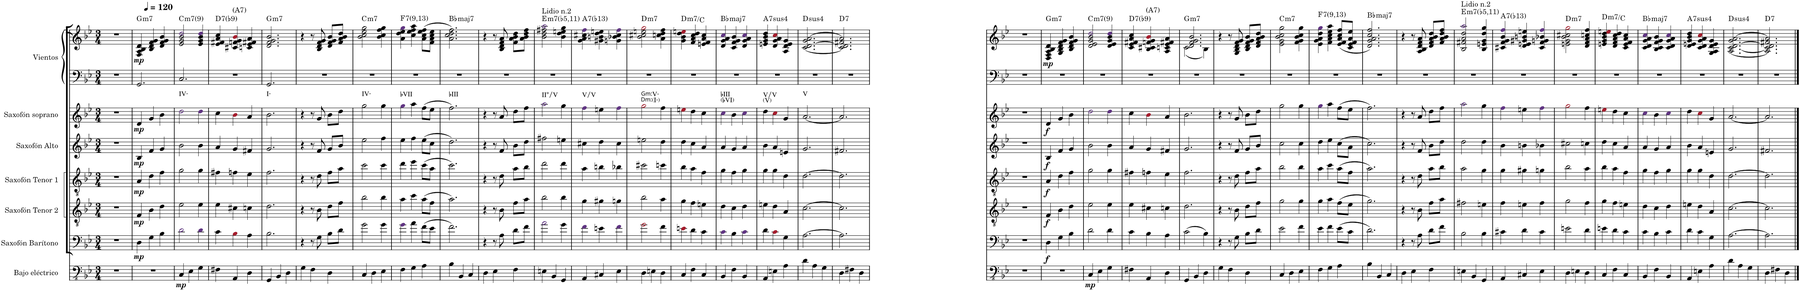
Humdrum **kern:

**kern	**dynam	**kern	**dynam	**kern	**dynam	**kern	**dynam	**kern	**dynam	**kern	**dynam	**kern	**kern	**dynam	**harte
*part7	*part7	*part6	*part6	*part5	*part5	*part4	*part4	*part3	*part3	*part2	*part2	*part1	*part1	*part1	*part1
*staff8	*staff8	*staff7	*staff7	*staff6	*staff6	*staff5	*staff5	*staff4	*staff4	*staff3	*staff3	*staff2	*staff1	*staff1/2	*
*I"Bajo eléctrico	*	*I"Saxofón Barítono	*	*I"Saxofón Tenor 2	*	*I"Saxofón Tenor 1	*	*I"Saxofón Alto	*	*I"Saxofón soprano	*	*I"Vientos	*	*	*
*	*	*I'Sax. Bar.	*	*I'Sax. T. 2	*	*I'Sax. T. 1	*	*I'Sax. A.	*	*I'Sax. Spr.	*	*I'Vi.	*	*	*
*clefFv4	*	*clefF4	*	*clefGv2	*	*clefGv2	*	*clefG2	*	*clefG2	*	*clefF4	*clefG2	*	*
*	*	*Trd12c21	*	*Trd8c14	*	*Trd8c14	*	*Trd5c9	*	*Trd1c2	*	*	*	*	*
*k[b-e-]	*	*k[b-e-]	*	*k[b-e-]	*	*k[b-e-]	*	*k[b-e-]	*	*k[b-e-]	*	*k[b-e-]	*k[b-e-]	*	*
*M3/4	*	*M3/4	*	*M3/4	*	*M3/4	*	*M3/4	*	*M3/4	*	*M3/4	*M3/4	*	*
=1	=1	=1	=1	=1	=1	=1	=1	=1	=1	=1	=1	=1	=1	=1	=1
2.r	.	2.r	.	2.r	.	2.r	.	2.r	.	2.r	.	2.r	2.r	.	.
=2	=2	=2	=2	=2	=2	=2	=2	=2	=2	=2	=2	=2	=2	=2	=2
*	*	*	*	*	*	*	*	*	*	*	*	*	*MM120	*	*
!	!	!	!LO:DY:b	!	!LO:DY:b	!	!LO:DY:b	!	!LO:DY:b	!	!LO:DY:b	!	!	!LO:DY:b	!LO:H:kt=m7
2.r	.	4D\	mp	4F/	mp	4A/	mp	4B-/	mp	4d/	mp	2.GG/	4F/ 4A/ 4B-/ 4d/	mp	G:min7
.	.	4G\	.	4B-\	.	4d\	.	4f/	.	4g/	.	.	4B-/ 4d/ 4f/ 4g/	.	.
.	.	4B-\	.	4d\	.	4f\	.	4g/	.	4b-\	.	.	4d/ 4f/ 4g/ 4b-/	.	.
=3	=3	=3	=3	=3	=3	=3	=3	=3	=3	=3	=3	=3	=3	=3	=3
!	!LO:DY:b	!	!	!	!	!	!	!	!	!	!	!	!	!	!LO:H:kt=m7
4CC/	mp	2di\	.	2e-\	.	2g\	.	2b-\	.	2ddi\	.	2.C/	2e-/ 2g/ 2b-/ 2ddi/	.	C:min7(9)
4EE-\	.	.	.	.	.	.	.	.	.	.	.	.	.	.	.
4GG\	.	4di\	.	4e-\	.	4g\	.	4b-\	.	4ddi\	.	.	4e-/ 4g/ 4b-/ 4ddi/	.	.
=4	=4	=4	=4	=4	=4	=4	=4	=4	=4	=4	=4	=4	=4	=4	=4
!	!	!	!	!	!	!	!	!	!	!	!	!	!	!	!LO:H:kt=7
4FF#X\	.	4c\	.	4e-\	.	4f#X\	.	4a/	.	4cc\	.	2.r	4e-/ 4f#X/ 4a/ 4cc/	.	D:7(b9)
!	!	!	!	!	!	!	!	!	!	!	!	!	!LO:TX:a:t=(A7)	!	!
4AAA/	.	4B-j\	.	4c#X\	.	4fn\	.	4g/	.	4b-j\	.	.	4c#X/ 4fn/ 4g/ 4b-j/	.	.
4DD\	.	4A\	.	4cn\	.	4e-\	.	4f#X/	.	4a/	.	.	4cn/ 4e-/ 4f#X/ 4a/	.	.
=5	=5	=5	=5	=5	=5	=5	=5	=5	=5	=5	=5	=5	=5	=5	=5
!	!	!	!	!	!	!	!	!	!	!	!	!	!	!	!LO:H:kt=m7
4GGG/	.	2.B-\	.	2.d\	.	2.f\	.	2.g/	.	2.b-\	.	2.GG/	2.d/ 2.f/ 2.g/ 2.b-/	.	G:min7
4BBB-/	.	.	.	.	.	.	.	.	.	.	.	.	.	.	.
4DD\	.	.	.	.	.	.	.	.	.	.	.	.	.	.	.
=6	=6	=6	=6	=6	=6	=6	=6	=6	=6	=6	=6	=6	=6	=6	=6
4GG\	.	4r	.	4r	.	4r	.	4r	.	4r	.	2.r	4r	.	.
4FF\	.	8r	.	8r	.	8r	.	8r	.	8r	.	.	8r	.	.
.	.	8G\	.	8B-\	.	8d\	.	8f/	.	8g/	.	.	8B-/ 8d/ 8f/ 8g/	.	.
4DD\	.	8B-\L	.	8d\L	.	8f\L	.	8g/L	.	8b-\L	.	.	8d/ 8f/ 8g/ 8b-/L	.	.
.	.	8d\J	.	8f\J	.	8a\J	.	8b-/J	.	8dd\J	.	.	8f/ 8a/ 8b-/ 8dd/J	.	.
=7	=7	=7	=7	=7	=7	=7	=7	=7	=7	=7	=7	=7	=7	=7	=7
!	!	!	!	!	!	!	!	!	!	!	!	!	!	!	!LO:H:kt=m7
4CC/	.	2g\	.	2b-\	.	2cc\	.	2ee-\	.	2gg\	.	2.r	2b-\ 2cc\ 2ee-\ 2gg\	.	C:min7
4DD\	.	.	.	.	.	.	.	.	.	.	.	.	.	.	.
4EE-\	.	4g\	.	4b-\	.	4cc\	.	4ff\	.	4gg\	.	.	4b-\ 4cc\ 4ff\ 4gg\	.	.
=8	=8	=8	=8	=8	=8	=8	=8	=8	=8	=8	=8	=8	=8	=8	=8
!	!	!	!	!	!	!	!	!	!	!	!	!	!	!	!LO:H:kt=7
4FF\	.	4gi\	.	4a\	.	4dd\	.	4ee-\	.	4ggi\	.	2.r	4a\ 4dd\ 4ee-\ 4ggi\	.	F:7(9,13)
4GG\	.	4a\	.	4cc\	.	4ee-\	.	4ff\	.	4aa\	.	.	4cc\ 4ee-\ 4ff\ 4aa\	.	.
4AA\	.	(8f\L	.	(8a\L	.	(8cc\L	.	(8ee-\L	.	(8ff\L	.	.	(8a\ 8cc\ 8ee-\ 8ff\L	.	.
.	.	8e-\J	.	8f\J	.	8a\J	.	8cc\J	.	8ee-\J	.	.	8f\ 8a\ 8cc\ 8ee-\J	.	.
=9	=9	=9	=9	=9	=9	=9	=9	=9	=9	=9	=9	=9	=9	=9	=9
!	!	!	!	!	!	!	!	!	!	!	!	!	!	!	!LO:H:kt=maj7
4BB-\	.	2.f\)	.	2.a\)	.	2.cc\)	.	2.dd\)	.	2.ff\)	.	2.r	2.a\ 2.cc\ 2.dd\ 2.ff\)	.	Bb:maj7
4BBB-/	.	.	.	.	.	.	.	.	.	.	.	.	.	.	.
4CC/	.	.	.	.	.	.	.	.	.	.	.	.	.	.	.
=10	=10	=10	=10	=10	=10	=10	=10	=10	=10	=10	=10	=10	=10	=10	=10
4DD\	.	4r	.	4r	.	4r	.	4r	.	4r	.	2.r	4r	.	.
4EE-\	.	8r	.	8r	.	8r	.	8r	.	8r	.	.	8r	.	.
.	.	8A\	.	8B-\	.	8d\	.	8f/	.	8a/	.	.	8B-/ 8d/ 8f/ 8a/	.	.
4FF\	.	8d\L	.	8f\L	.	8a\L	.	8b-\L	.	8dd\L	.	.	8f\ 8a\ 8b-\ 8dd\L	.	.
.	.	8f\J	.	8a\J	.	8b-\J	.	8dd\J	.	8ff\J	.	.	8a\ 8b-\ 8dd\ 8ff\J	.	.
=11	=11	=11	=11	=11	=11	=11	=11	=11	=11	=11	=11	=11	=11	=11	=11
!	!	!	!	!	!	!	!	!	!	!	!	!	!LO:TX:a:t=Lidio n.2	!	!LO:H:kt=m7
4EEn\	.	2ai\	.	2b-\	.	2dd\	.	2ff#X\	.	2aai\	.	2.r	2b-\ 2dd\ 2ff#X\ 2aai\	.	E:(b3,b5,b7,11)
4BBB-/	.	.	.	.	.	.	.	.	.	.	.	.	.	.	.
4GGG/	.	4g\	.	4b-\	.	4dd\	.	4een\	.	4gg\	.	.	4b-\ 4dd\ 4een\ 4gg\	.	.
=12	=12	=12	=12	=12	=12	=12	=12	=12	=12	=12	=12	=12	=12	=12	=12
!	!	!	!	!	!	!	!	!	!	!	!	!	!	!	!LO:H:kt=7
4AAA/	.	4fi\	.	4g\	.	4a\	.	4cc#X\	.	4ffi\	.	2.r	4g\ 4a\ 4cc#X\ 4ffi\	.	A:7(b13)
4CC#X/	.	4en\	.	4g#X\	.	4bn\	.	4dd\	.	4een\	.	.	4g#X\ 4bn\ 4dd\ 4een\	.	.
4EE-\	.	4fi\	.	4gn\	.	4b-X\	.	4cc#\	.	4ffi\	.	.	4gn\ 4b-X\ 4cc#\ 4ffi\	.	.
=13	=13	=13	=13	=13	=13	=13	=13	=13	=13	=13	=13	=13	=13	=13	=13
!	!	!	!	!	!	!	!	!	!	!	!	!	!	!	!LO:H:kt=m7
4DD\	.	2gj\	.	2b-\	.	2cc#X\	.	2een\	.	2ggj\	.	2.r	2b-\ 2cc#X\ 2een\ 2ggj\	.	D:min7
4EEn\	.	.	.	.	.	.	.	.	.	.	.	.	.	.	.
4DD\	.	4f\	.	4a\	.	4ccn\	.	4dd\	.	4ff\	.	.	4a\ 4ccn\ 4dd\ 4ff\	.	.
=14	=14	=14	=14	=14	=14	=14	=14	=14	=14	=14	=14	=14	=14	=14	=14
!	!	!	!	!	!	!	!	!	!	!	!	!	!	!	!LO:H:kt=m7
4CC/	.	4enj\	.	4g\	.	4b-\	.	4dd\	.	4eenj\	.	2.r	4g\ 4b-\ 4dd\ 4eenj\	.	D:min7/b7
4FF\	.	4d\	.	4f\	.	4a\	.	4cc\	.	4dd\	.	.	4f/ 4a/ 4cc/ 4dd/	.	.
4CC/	.	4c\	.	4en\	.	4f\	.	4a/	.	4cc\	.	.	4en/ 4f/ 4a/ 4cc/	.	.
=15	=15	=15	=15	=15	=15	=15	=15	=15	=15	=15	=15	=15	=15	=15	=15
!	!	!	!	!	!	!	!	!	!	!	!	!	!	!	!LO:H:kt=maj7
4BBB-/	.	4ci\	.	4d\	.	4g\	.	4a/	.	4cci\	.	2.r	4d/ 4g/ 4a/ 4cci/	.	Bb:maj7
4FF\	.	4B-\	.	4c\	.	4f\	.	4g/	.	4b-\	.	.	4c/ 4f/ 4g/ 4b-/	.	.
4BBB-/	.	4ci\	.	4d\	.	4g\	.	4a/	.	4cci\	.	.	4d/ 4g/ 4a/ 4cci/	.	.
=16	=16	=16	=16	=16	=16	=16	=16	=16	=16	=16	=16	=16	=16	=16	=16
!	!	!	!	!	!	!	!	!	!	!	!	!	!	!	!LO:H:kt=74
4AAA/	.	4d\	.	4en\	.	4g\	.	4b-\	.	4dd\	.	2.r	4en/ 4g/ 4b-/ 4dd/	.	A:sus4(7)
4EEn\	.	4cj\	.	4d\	.	4g\	.	4a/	.	4ccj\	.	.	4d/ 4g/ 4a/ 4ccj/	.	.
4AA\	.	4G\	.	4A/	.	4d\	.	4en/	.	4g/	.	.	4A/ 4d/ 4e/ 4g/	.	.
=17	=17	=17	=17	=17	=17	=17	=17	=17	=17	=17	=17	=17	=17	=17	=17
!	!	!	!	!	!	!	!	!	!	!	!	!	!	!	!LO:H:kt=4
4D\	.	[2.A\	.	[2.c\	.	[2.d\	.	2.g/	.	[2.a/	.	2.r	[2.c/ [2.d/ 2.g/ [2.a/	.	D:sus4
4AA\	.	.	.	.	.	.	.	.	.	.	.	.	.	.	.
4GG\	.	.	.	.	.	.	.	.	.	.	.	.	.	.	.
=18	=18	=18	=18	=18	=18	=18	=18	=18	=18	=18	=18	=18	=18	=18	=18
!	!	!	!	!	!	!	!	!	!	!	!	!	!	!	!LO:H:kt=7
4DD\	.	2.A\]	.	2.c\]	.	2.d\]	.	2.f#X/	.	2.a/]	.	2.r	2.c/] 2.d/] 2.f#X/ 2.a/]	.	D:7
4FF#X\	.	.	.	.	.	.	.	.	.	.	.	.	.	.	.
4DD\	.	.	.	.	.	.	.	.	.	.	.	.	.	.	.
=1	=1	=1	=1	=1	=1	=1	=1	=1	=1	=1	=1	=1	=1	=1	=1
2.r	.	2.r	.	2.r	.	2.r	.	2.r	.	2.r	.	2.r	2.r	.	.
=2	=2	=2	=2	=2	=2	=2	=2	=2	=2	=2	=2	=2	=2	=2	=2
!	!	!	!LO:DY:b	!	!LO:DY:b	!	!LO:DY:b	!	!LO:DY:b	!	!LO:DY:b	!	!	!LO:DY:b	!LO:H:kt=m7
2.r	.	4D\	f	4F/	f	4A/	f	4B-/	f	4d/	f	2.r	4D/ 4F/ 4A/ 4B-/ 4d/	mp	G:min7
.	.	4G\	.	4B-\	.	4d\	.	4f/	.	4g/	.	.	4G/ 4B-/ 4d/ 4f/ 4g/	.	.
.	.	4B-\	.	4d\	.	4f\	.	4g/	.	4b-\	.	.	4B-/ 4d/ 4f/ 4g/ 4b-/	.	.
=3	=3	=3	=3	=3	=3	=3	=3	=3	=3	=3	=3	=3	=3	=3	=3
!	!LO:DY:b	!	!	!	!	!	!	!	!	!	!	!	!	!	!LO:H:kt=m7
4CC/	mp	2d\	.	2e-\	.	2g\	.	2b-\	.	2ddi\	.	2.r	2d/ 2e-/ 2g/ 2b-/ 2ddi/	.	C:min7(9)
4EE-\	.	.	.	.	.	.	.	.	.	.	.	.	.	.	.
4GG\	.	4d\	.	4e-\	.	4g\	.	4b-\	.	4ddi\	.	.	4d/ 4e-/ 4g/ 4b-/ 4ddi/	.	.
=4	=4	=4	=4	=4	=4	=4	=4	=4	=4	=4	=4	=4	=4	=4	=4
!	!	!	!	!	!	!	!	!	!	!	!	!	!	!	!LO:H:kt=7
4FF#X\	.	4c\	.	4e-\	.	4f#X\	.	4a/	.	4cc\	.	2.r	4c/ 4e-/ 4f#X/ 4a/ 4cc/	.	D:7(b9)
!	!	!	!	!	!	!	!	!	!	!	!	!	!LO:TX:a:t=(A7)	!	!
4AAA/	.	4B-\	.	4c#X\	.	4fn\	.	4g/	.	4b-j\	.	.	4B-/ 4c#X/ 4fn/ 4g/ 4b-j/	.	.
4DD\	.	4A\	.	4cn\	.	4e-\	.	4f#X/	.	4a/	.	.	4A/ 4cn/ 4e-/ 4f#X/ 4a/	.	.
=5	=5	=5	=5	=5	=5	=5	=5	=5	=5	=5	=5	=5	=5	=5	=5
*	*	*	*	*	*	*	*	*	*	*	*	*	*^	*	*
!	!	!	!	!	!	!	!	!	!	!	!	!	!	!	!	!LO:H:kt=m7
4GGG/	.	(2c\	.	2.d\	.	2.f\	.	2.g/	.	2.b-\	.	2.r	2.d/ 2.f/ 2.g/ 2.b-/	(2c\	.	G:min7
4BBB-/	.	.	.	.	.	.	.	.	.	.	.	.	.	.	.	.
4DD\	.	4B-\)	.	.	.	.	.	.	.	.	.	.	.	4B-\)	.	.
*	*	*	*	*	*	*	*	*	*	*	*	*	*v	*v	*	*
=6	=6	=6	=6	=6	=6	=6	=6	=6	=6	=6	=6	=6	=6	=6	=6
4GG\	.	4r	.	4r	.	4r	.	4r	.	4r	.	2.r	4r	.	.
4FF\	.	8r	.	8r	.	8r	.	8r	.	8r	.	.	8r	.	.
.	.	8G\	.	8B-\	.	8d\	.	8f/	.	8g/	.	.	8G/ 8B-/ 8d/ 8f/ 8g/	.	.
4DD\	.	8B-\L	.	8d\L	.	8f\L	.	8g/L	.	8b-\L	.	.	8B-/ 8d/ 8f/ 8g/ 8b-/L	.	.
.	.	8d\J	.	8f\J	.	8a\J	.	8b-/J	.	8dd\J	.	.	8d/ 8f/ 8a/ 8b-/ 8dd/J	.	.
=7	=7	=7	=7	=7	=7	=7	=7	=7	=7	=7	=7	=7	=7	=7	=7
!	!	!	!	!	!	!	!	!	!	!	!	!	!	!	!LO:H:kt=m7
4CC/	.	2e-\	.	2g\	.	2b-\	.	2cc\	.	2gg\	.	2.r	2e-\ 2g\ 2b-\ 2cc\ 2gg\	.	C:min7
4DD\	.	.	.	.	.	.	.	.	.	.	.	.	.	.	.
4EE-\	.	4f\	.	4g\	.	4b-\	.	4cc\	.	4gg\	.	.	4f\ 4g\ 4b-\ 4cc\ 4gg\	.	.
=8	=8	=8	=8	=8	=8	=8	=8	=8	=8	=8	=8	=8	=8	=8	=8
!	!	!	!	!	!	!	!	!	!	!	!	!	!	!	!LO:H:kt=7
4FF\	.	4e-\	.	4g\	.	4a\	.	4dd\	.	4ggi\	.	2.r	4e-\ 4g\ 4a\ 4dd\ 4ggi\	.	F:7(9,13)
4GG\	.	4f\	.	4a\	.	4cc\	.	4ee-\	.	4aa\	.	.	4f\ 4a\ 4cc\ 4ee-\ 4aa\	.	.
4AA\	.	(8e-\L	.	(8f\L	.	(8a\L	.	(8cc\L	.	(8ff\L	.	.	(8e-/ 8f/ 8a/ 8cc/ 8ff/L	.	.
.	.	8c\J	.	8e-\J	.	8f\J	.	8a\J	.	8ee-\J	.	.	8c/ 8e-/ 8f/ 8a/ 8ee-/J	.	.
=9	=9	=9	=9	=9	=9	=9	=9	=9	=9	=9	=9	=9	=9	=9	=9
!	!	!	!	!	!	!	!	!	!	!	!	!	!	!	!LO:H:kt=maj7
4BB-\	.	2.d\)	.	2.g\)	.	2.a\)	.	2.cc\)	.	2.ff\)	.	2.r	2.d/ 2.g/ 2.a/ 2.cc/ 2.ff/)	.	Bb:maj7
4BBB-/	.	.	.	.	.	.	.	.	.	.	.	.	.	.	.
4CC/	.	.	.	.	.	.	.	.	.	.	.	.	.	.	.
=10	=10	=10	=10	=10	=10	=10	=10	=10	=10	=10	=10	=10	=10	=10	=10
4DD\	.	4r	.	4r	.	4r	.	4r	.	4r	.	2.r	4r	.	.
4EE-\	.	8r	.	8r	.	8r	.	8r	.	8r	.	.	8r	.	.
.	.	8A\	.	8B-\	.	8d\	.	8f/	.	8a/	.	.	8A/ 8B-/ 8d/ 8f/ 8a/	.	.
4FF\	.	8d\L	.	8f\L	.	8a\L	.	8b-\L	.	8dd\L	.	.	8d/ 8f/ 8a/ 8b-/ 8dd/L	.	.
.	.	8f\J	.	8a\J	.	8b-\J	.	8dd\J	.	8ff\J	.	.	8f/ 8a/ 8b-/ 8dd/ 8ff/J	.	.
=11	=11	=11	=11	=11	=11	=11	=11	=11	=11	=11	=11	=11	=11	=11	=11
!	!	!	!	!	!	!	!	!	!	!	!	!	!LO:TX:a:t=Lidio n.2	!	!LO:H:kt=m7
4EEn\	.	2B-\	.	2f#X\	.	2a\	.	2dd\	.	2aai\	.	2.r	2B-/ 2f#X/ 2a/ 2dd/ 2aai/	.	E:(b3,b5,b7,11)
4BBB-/	.	.	.	.	.	.	.	.	.	.	.	.	.	.	.
4GGG/	.	4B-\	.	4en\	.	4g\	.	4dd\	.	4gg\	.	.	4B-/ 4en/ 4g/ 4dd/ 4gg/	.	.
=12	=12	=12	=12	=12	=12	=12	=12	=12	=12	=12	=12	=12	=12	=12	=12
!	!	!	!	!	!	!	!	!	!	!	!	!	!	!	!LO:H:kt=7
4AAA/	.	4c#X\	.	4f\	.	4g\	.	4b-\	.	4ffi\	.	2.r	4c#X/ 4f/ 4g/ 4b-/ 4ffi/	.	A:7(b13)
4CC#X/	.	4d\	.	4en\	.	4g#X\	.	4bn\	.	4een\	.	.	4d/ 4en/ 4g#X/ 4bn/ 4een/	.	.
4EE-\	.	4c#\	.	4f\	.	4gn\	.	4b-X\	.	4ffi\	.	.	4c#/ 4f/ 4gn/ 4b-X/ 4ffi/	.	.
=13	=13	=13	=13	=13	=13	=13	=13	=13	=13	=13	=13	=13	=13	=13	=13
!	!	!	!	!	!	!	!	!	!	!	!	!	!	!	!LO:H:kt=m7
4DD\	.	2en\	.	2g\	.	2b-\	.	2cc#X\	.	2ggj\	.	2.r	2en\ 2g\ 2b-\ 2cc#X\ 2ggj\	.	D:min7
4EEn\	.	.	.	.	.	.	.	.	.	.	.	.	.	.	.
4DD\	.	4d\	.	4f\	.	4a\	.	4ccn\	.	4ff\	.	.	4d/ 4f/ 4a/ 4ccn/ 4ff/	.	.
=14	=14	=14	=14	=14	=14	=14	=14	=14	=14	=14	=14	=14	=14	=14	=14
!	!	!	!	!	!	!	!	!	!	!	!	!	!	!	!LO:H:kt=m7
4CC/	.	4en\	.	4g\	.	4b-\	.	4dd\	.	4eenj\	.	2.r	4en/ 4g/ 4b-/ 4dd/ 4eenj/	.	D:min7/b7
4FF\	.	4d\	.	4f\	.	4a\	.	4cc\	.	4dd\	.	.	4d/ 4f/ 4a/ 4cc/ 4dd/	.	.
4CC/	.	4c\	.	4en\	.	4f\	.	4a/	.	4cc\	.	.	4c/ 4e/ 4f/ 4a/ 4cc/	.	.
=15	=15	=15	=15	=15	=15	=15	=15	=15	=15	=15	=15	=15	=15	=15	=15
!	!	!	!	!	!	!	!	!	!	!	!	!	!	!	!LO:H:kt=maj7
4BBB-/	.	4c\	.	4d\	.	4g\	.	4a/	.	4cci\	.	2.r	4c/ 4d/ 4g/ 4a/ 4cci/	.	Bb:maj7
4FF\	.	4B-\	.	4c\	.	4f\	.	4g/	.	4b-\	.	.	4B-/ 4c/ 4f/ 4g/ 4b-/	.	.
4BBB-/	.	4c\	.	4d\	.	4g\	.	4a/	.	4cci\	.	.	4c/ 4d/ 4g/ 4a/ 4cci/	.	.
=16	=16	=16	=16	=16	=16	=16	=16	=16	=16	=16	=16	=16	=16	=16	=16
!	!	!	!	!	!	!	!	!	!	!	!	!	!	!	!LO:H:kt=74
4AAA/	.	4d\	.	4en\	.	4g\	.	4b-\	.	4dd\	.	2.r	4d/ 4en/ 4g/ 4b-/ 4dd/	.	A:sus4(7)
4EEn\	.	4c\	.	4d\	.	4g\	.	4a/	.	4ccj\	.	.	4c/ 4d/ 4g/ 4a/ 4ccj/	.	.
4AA\	.	4G\	.	4A/	.	4d\	.	4en/	.	4g/	.	.	4G/ 4A/ 4d/ 4e/ 4g/	.	.
=17	=17	=17	=17	=17	=17	=17	=17	=17	=17	=17	=17	=17	=17	=17	=17
!	!	!	!	!	!	!	!	!	!	!	!	!	!	!	!LO:H:kt=4
4D\	.	[2.A\	.	[2.c\	.	[2.d\	.	2.g/	.	[2.a/	.	2.r	[2.A/ [2.c/ [2.d/ 2.g/ [2.a/	.	D:sus4
4AA\	.	.	.	.	.	.	.	.	.	.	.	.	.	.	.
4GG\	.	.	.	.	.	.	.	.	.	.	.	.	.	.	.
=18	=18	=18	=18	=18	=18	=18	=18	=18	=18	=18	=18	=18	=18	=18	=18
!	!	!	!	!	!	!	!	!	!	!	!	!	!	!	!LO:H:kt=7
4DD\	.	2.A\]	.	2.c\]	.	2.d\]	.	2.f#X/	.	2.a/]	.	2.r	2.A/] 2.c/] 2.d/] 2.f#X/ 2.a/]	.	D:7
4FF#X\	.	.	.	.	.	.	.	.	.	.	.	.	.	.	.
4DD\	.	.	.	.	.	.	.	.	.	.	.	.	.	.	.
==	==	==	==	==	==	==	==	==	==	==	==	==	==	==	==
*-	*-	*-	*-	*-	*-	*-	*-	*-	*-	*-	*-	*-	*-	*-	*-
